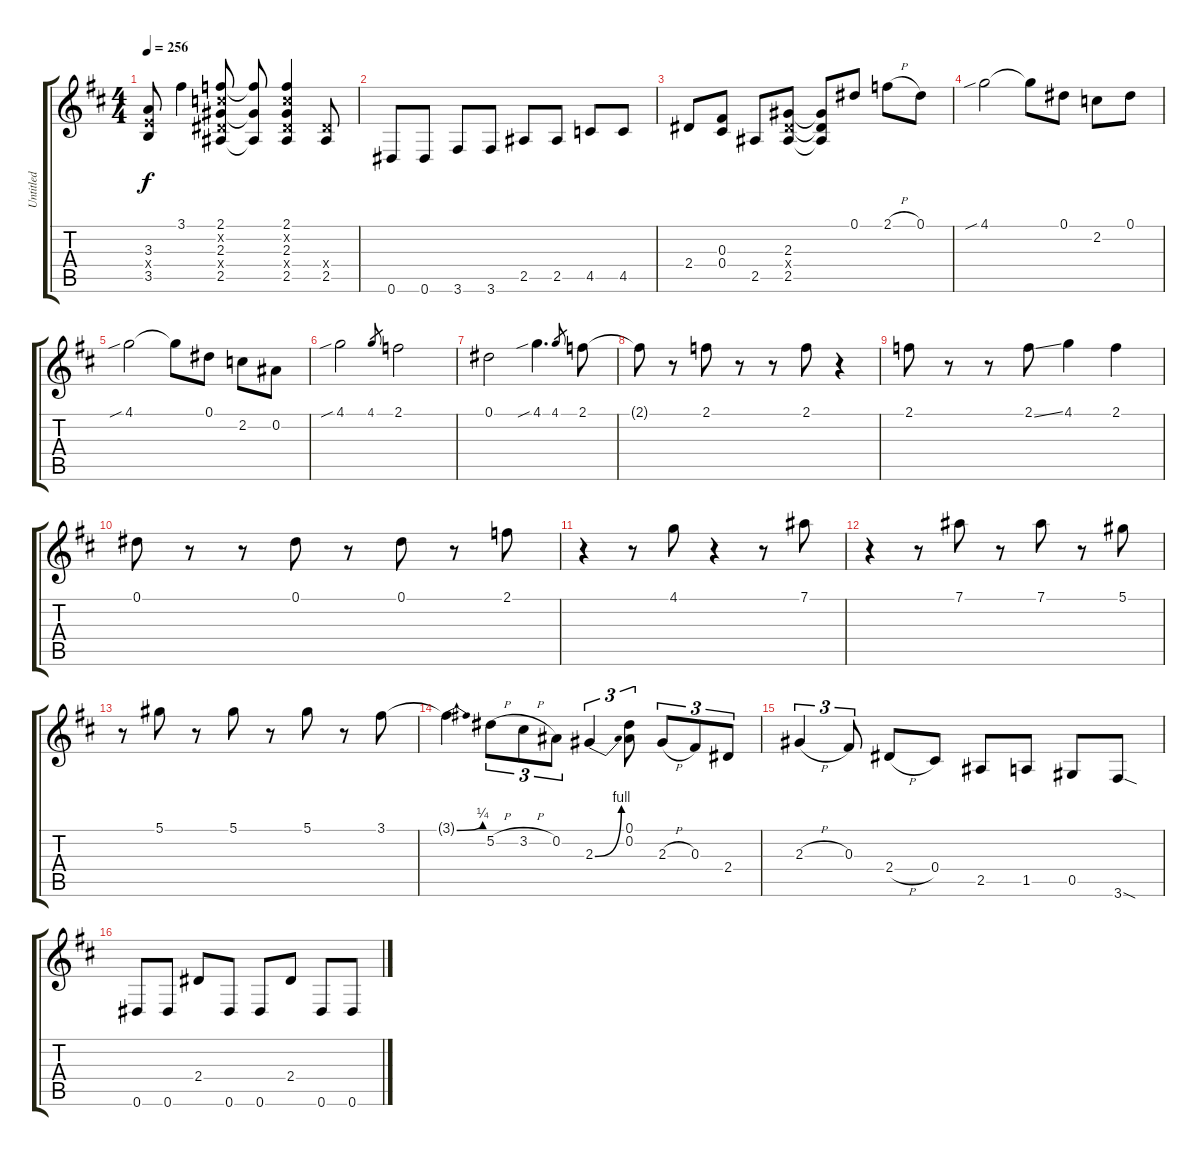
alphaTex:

\track ("Untitled" "Untitled") {instrument distortionguitar}
\staff {score tabs}
\tuning (Eb4 Bb3 Gb3 Db3 Ab2 Eb2) {hide}
\ts (4 4)
\tempo 256
\clef g2
\ks d
(3.3 3.4{x} 3.5).8{dy f} 3.1.4 (2.1 2.2{x} 2.3 2.4{x} 2.5).8 (2.1{t} 2.3{t} 2.5{t}).8 (2.1 2.2{x} 2.3 2.4{x} 2.5).4 (2.4{x} 2.5).8 |
0.6.8 0.6.8 3.6.8 3.6.8 2.5.8 2.5.8 4.5.8 4.5.8 |
2.4.8 (0.3 0.4).8 2.5.8 (2.3 2.4{x} 2.5).8 (2.3{t} 2.4{t} 2.5{t}).8 0.1.8 2.1{h}.8 0.1.8 |
4.1{sib}.2 4.1{t}.8 0.1.8 2.2.8 0.1.8 |
4.1{sib}.2 4.1{t}.8 0.1.8 2.2.8 0.2.8 |
4.1{sib}.2 4.1.8{gr} 2.1.2 |
0.1.2 4.1{sib}.4{d} 4.1.8{gr} 2.1.8 |
2.1{t}.8 r.8 2.1.8 r.8 r.8 2.1.8 r.4 |
2.1.8 r.8 r.8 2.1{ss}.8 4.1.4 2.1.4 |
0.1.8 r.8 r.8 0.1.8 r.8 0.1.8 r.8 2.1.8 |
r.4 r.8 4.1.8 r.4 r.8 7.1.8 |
r.4 r.8 7.1.8 r.8 7.1.8 r.8 5.1.8 |
r.8 5.1.8 r.8 5.1.8 r.8 5.1.8 r.8 3.1.8 |
3.1{be (bend 0 0 60 1) t}.4 5.2{h}.8{tu (3 2)} 3.2{h}.8{tu (3 2)} 0.2.8{tu (3 2)} 2.3{be (bend 0 0 60 4)}.4{tu (3 2)} (0.1 0.2).8{tu (3 2)} 2.3{h}.8{tu (3 2)} 0.3.8{tu (3 2)} 2.4.8{tu (3 2)} |
2.3{h}.4{tu (3 2)} 0.3.8{tu (3 2)} 2.4{h}.8 0.4.8 2.5.8 1.5.8 0.5.8 3.6{sod}.8 |
0.6.8 0.6.8 2.4.8 0.6.8 0.6.8 2.4.8 0.6.8 0.6.8
